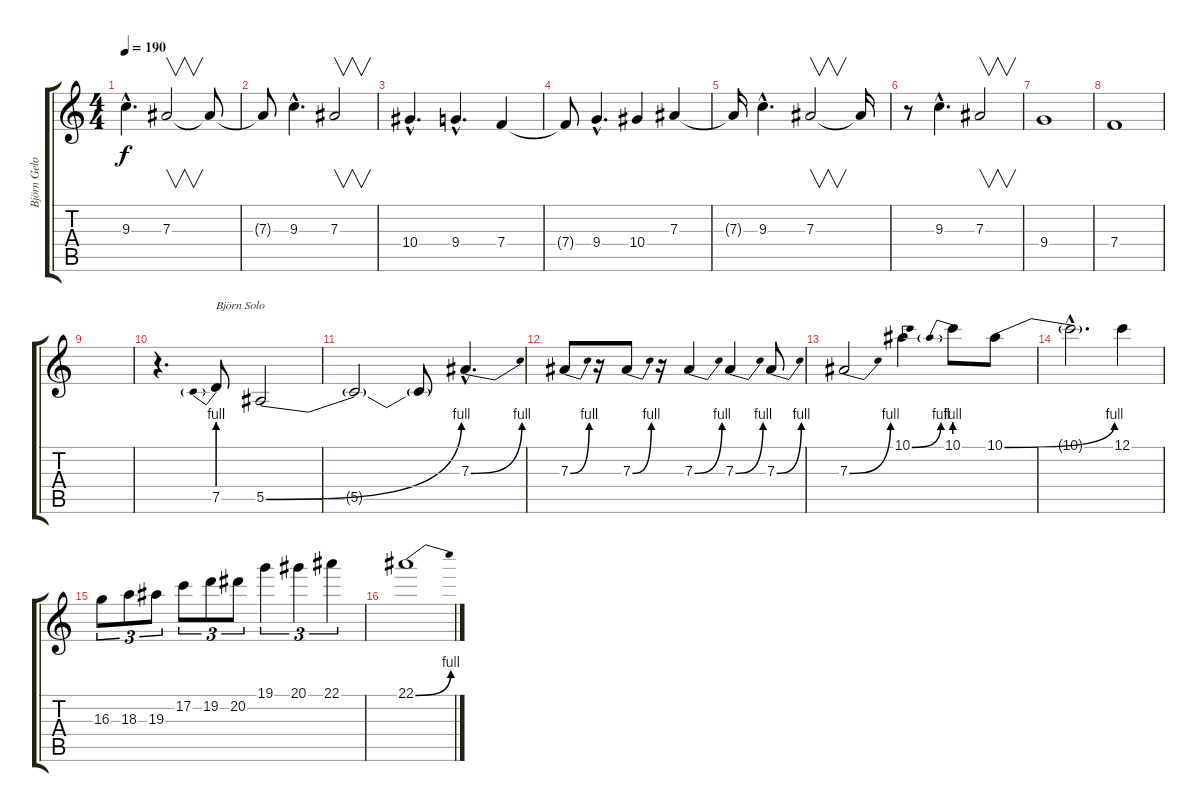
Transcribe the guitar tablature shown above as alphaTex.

\track ("Björn Gelotte" "Björn Gelo") {instrument distortionguitar}
\staff {score tabs}
\tuning (C4 G3 Eb3 Bb2 F2 C2) {hide}
\ts (4 4)
\tempo 190
\clef g2
\ks c
9.3{hac}.4{d dy f} 7.3.2{v} 7.3{t}.8 |
7.3{t}.8 9.3{hac}.4{d} 7.3.2{v} |
10.4{hac}.4{d} 9.4{hac}.4{d} 7.4.4 |
7.4{t}.8 9.4{hac}.4{d} 10.4.4 7.3.4 |
7.3{t}.16 9.3{hac}.4{d} 7.3.2{v} 7.3{t}.16 |
r.8 9.3{hac}.4{d} 7.3.2{v} |
9.4.1 |
7.4.1 |
|
r.4{d} 7.5{be (prebend 0 4 60 4)}.8{txt "Björn Solo"} 5.5{be (bend 0 0 60 4)}.2 |
5.5{t}.2 5.5{t}.8 7.3{be (bend 0 0 60 4) hac}.4{d} |
7.3{be (bend 0 0 60 4)}.8 r.16 7.3{be (bend 0 0 60 4)}.8 r.16 7.3{be (bend 0 0 60 4)}.4 7.3{be (bend 0 0 60 4)}.4 7.3{be (bend 0 0 60 4)}.8 |
7.3{be (bend 0 0 60 4)}.2 10.1{be (bend 0 0 60 4)}.4 10.1{be (prebend 0 4 60 4)}.8 10.1{be (bend 0 0 60 4)}.8 |
10.1{hac t}.2{d} 12.1.4 |
16.3.8{tu (3 2)} 18.3.8{tu (3 2)} 19.3.8{tu (3 2)} 17.2.8{tu (3 2)} 19.2.8{tu (3 2)} 20.2.8{tu (3 2)} 19.1.4{tu (3 2)} 20.1.4{tu (3 2)} 22.1.4{tu (3 2)} |
22.1{be (bend 0 0 60 4)}.1
